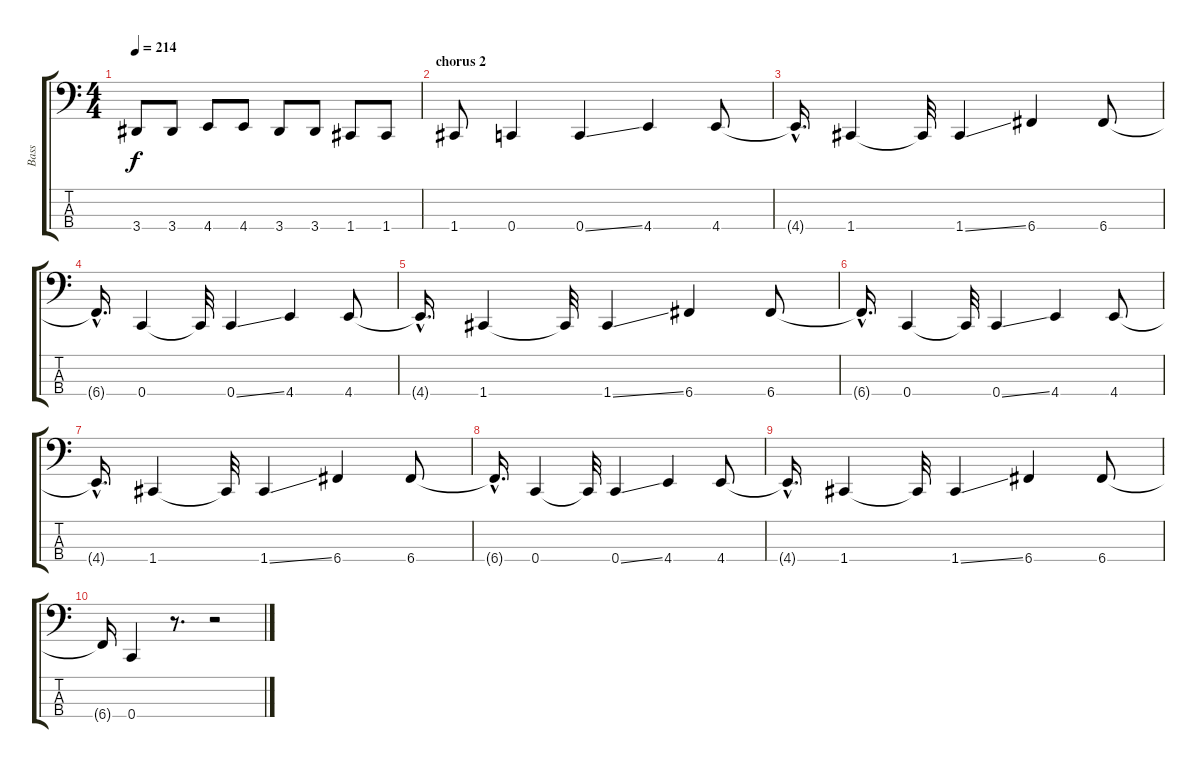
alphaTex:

\track ("Bass" "Bass") {instrument electricbasspick}
\staff {score tabs}
\tuning (F2 C2 G1 C1) {hide}
\ts (4 4)
\tempo 214
\clef f4
\ks c
3.4.8{dy f} 3.4.8 4.4.8 4.4.8 3.4.8 3.4.8 1.4.8 1.4.8 |
\section ("" "chorus 2")
1.4.8 0.4.4 0.4{ss}.4 4.4.4 4.4.8 |
4.4{hac t}.16{d} 1.4.4 1.4{t}.32 1.4{ss}.4 6.4.4 6.4.8 |
6.4{hac t}.16{d} 0.4.4 0.4{t}.32 0.4{ss}.4 4.4.4 4.4.8 |
4.4{hac t}.16{d} 1.4.4 1.4{t}.32 1.4{ss}.4 6.4.4 6.4.8 |
6.4{hac t}.16{d} 0.4.4 0.4{t}.32 0.4{ss}.4 4.4.4 4.4.8 |
4.4{hac t}.16{d} 1.4.4 1.4{t}.32 1.4{ss}.4 6.4.4 6.4.8 |
6.4{hac t}.16{d} 0.4.4 0.4{t}.32 0.4{ss}.4 4.4.4 4.4.8 |
4.4{hac t}.16{d} 1.4.4 1.4{t}.32 1.4{ss}.4 6.4.4 6.4.8 |
6.4{t}.16 0.4.4 r.8{d} r.2
